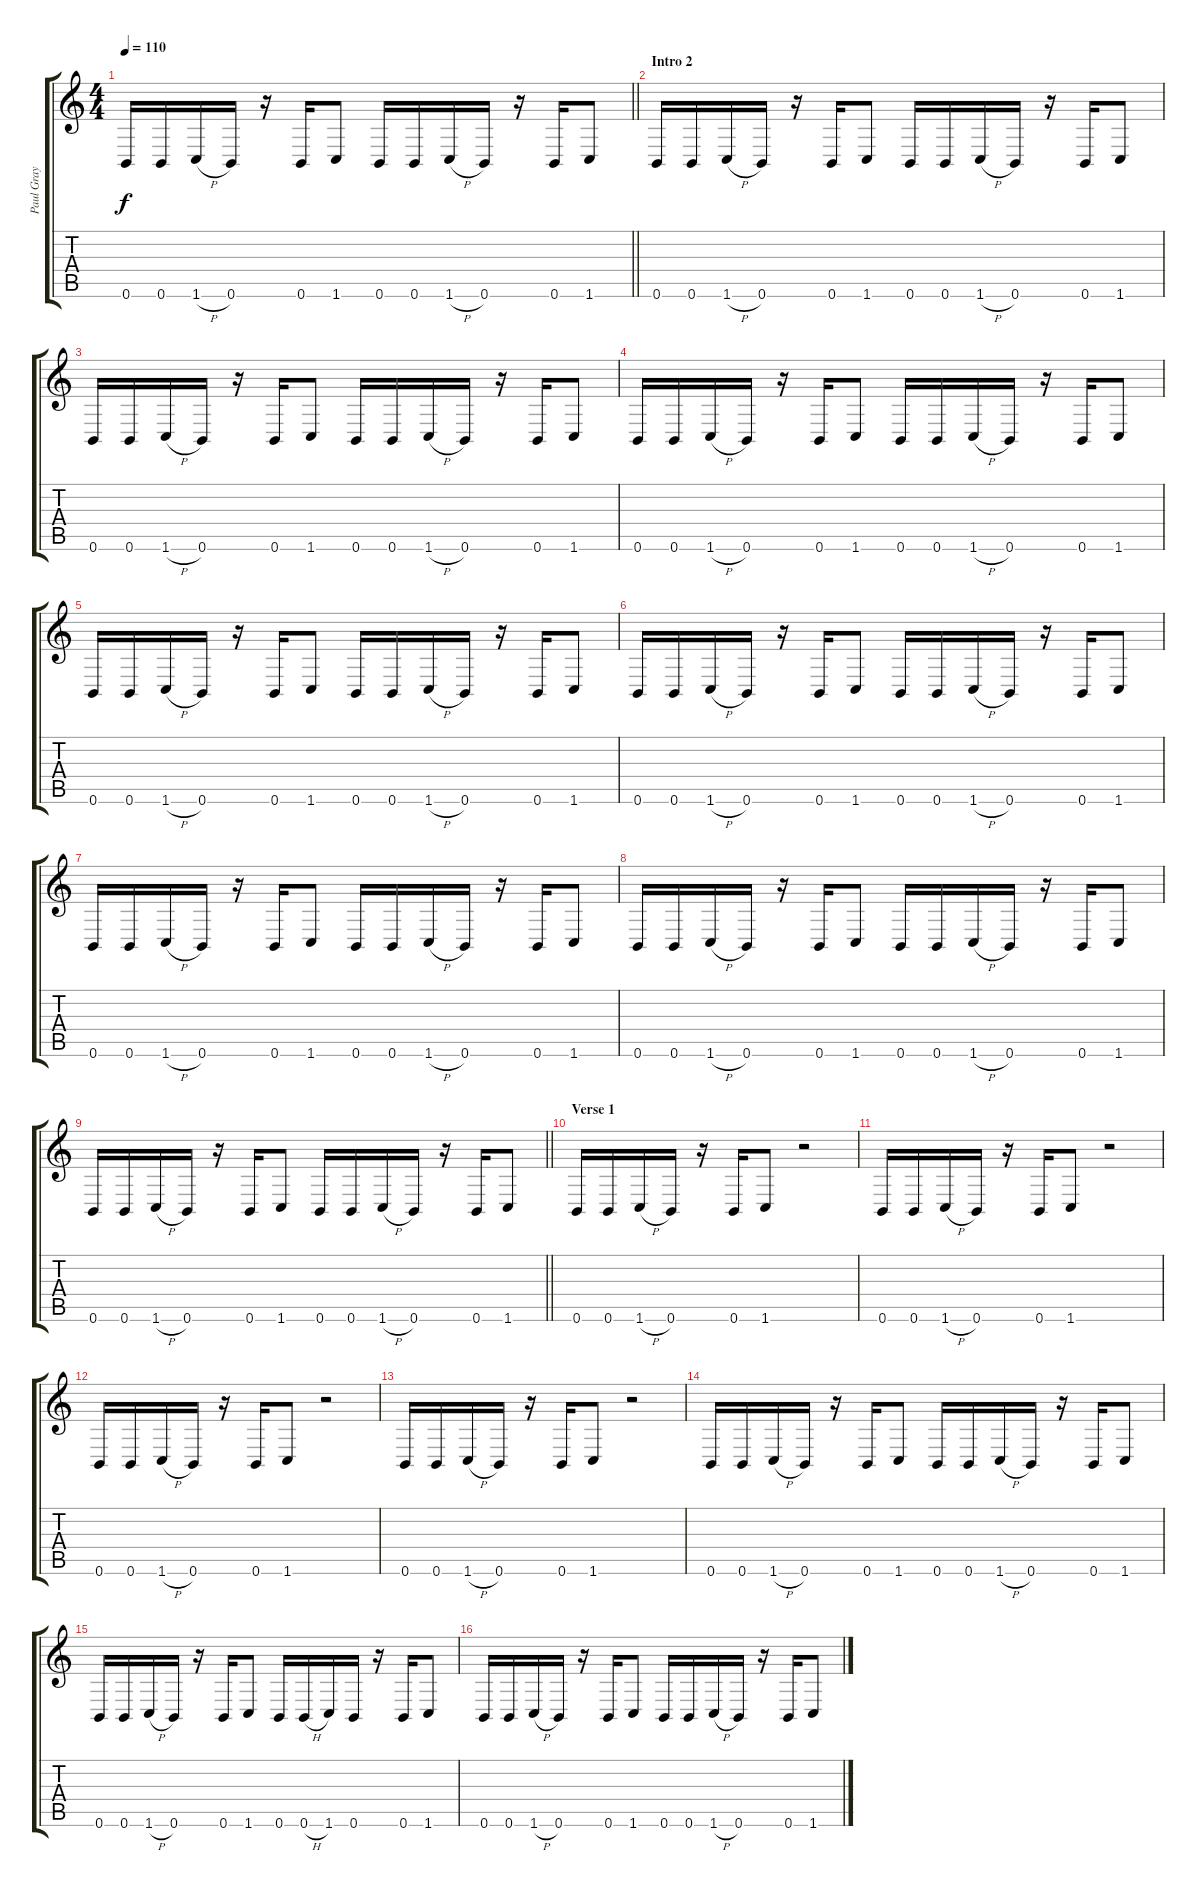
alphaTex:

\track ("Paul Gray" "Paul Gray") {instrument electricbassfinger}
\staff {score tabs}
\tuning (Db4 Ab3 E3 B2 Gb2 B1) {hide}
\ts (4 4)
\tempo 110
\clef g2
\barLineRight lightlight
\ks c
0.6.16{dy f} 0.6.16 1.6{h}.16 0.6.16 r.16 0.6.16 1.6.8 0.6.16 0.6.16 1.6{h}.16 0.6.16 r.16 0.6.16 1.6.8 |
\section ("" "Intro 2")
0.6.16 0.6.16 1.6{h}.16 0.6.16 r.16 0.6.16 1.6.8 0.6.16 0.6.16 1.6{h}.16 0.6.16 r.16 0.6.16 1.6.8 |
0.6.16 0.6.16 1.6{h}.16 0.6.16 r.16 0.6.16 1.6.8 0.6.16 0.6.16 1.6{h}.16 0.6.16 r.16 0.6.16 1.6.8 |
0.6.16 0.6.16 1.6{h}.16 0.6.16 r.16 0.6.16 1.6.8 0.6.16 0.6.16 1.6{h}.16 0.6.16 r.16 0.6.16 1.6.8 |
0.6.16 0.6.16 1.6{h}.16 0.6.16 r.16 0.6.16 1.6.8 0.6.16 0.6.16 1.6{h}.16 0.6.16 r.16 0.6.16 1.6.8 |
0.6.16 0.6.16 1.6{h}.16 0.6.16 r.16 0.6.16 1.6.8 0.6.16 0.6.16 1.6{h}.16 0.6.16 r.16 0.6.16 1.6.8 |
0.6.16 0.6.16 1.6{h}.16 0.6.16 r.16 0.6.16 1.6.8 0.6.16 0.6.16 1.6{h}.16 0.6.16 r.16 0.6.16 1.6.8 |
0.6.16 0.6.16 1.6{h}.16 0.6.16 r.16 0.6.16 1.6.8 0.6.16 0.6.16 1.6{h}.16 0.6.16 r.16 0.6.16 1.6.8 |
\barLineRight lightlight
0.6.16 0.6.16 1.6{h}.16 0.6.16 r.16 0.6.16 1.6.8 0.6.16 0.6.16 1.6{h}.16 0.6.16 r.16 0.6.16 1.6.8 |
\section ("" "Verse 1")
0.6.16 0.6.16 1.6{h}.16 0.6.16 r.16 0.6.16 1.6.8 r.2 |
0.6.16 0.6.16 1.6{h}.16 0.6.16 r.16 0.6.16 1.6.8 r.2 |
0.6.16 0.6.16 1.6{h}.16 0.6.16 r.16 0.6.16 1.6.8 r.2 |
0.6.16 0.6.16 1.6{h}.16 0.6.16 r.16 0.6.16 1.6.8 r.2 |
0.6.16 0.6.16 1.6{h}.16 0.6.16 r.16 0.6.16 1.6.8 0.6.16 0.6.16 1.6{h}.16 0.6.16 r.16 0.6.16 1.6.8 |
0.6.16 0.6.16 1.6{h}.16 0.6.16 r.16 0.6.16 1.6.8 0.6.16 0.6{h}.16 1.6.16 0.6.16 r.16 0.6.16 1.6.8 |
0.6.16 0.6.16 1.6{h}.16 0.6.16 r.16 0.6.16 1.6.8 0.6.16 0.6.16 1.6{h}.16 0.6.16 r.16 0.6.16 1.6.8
